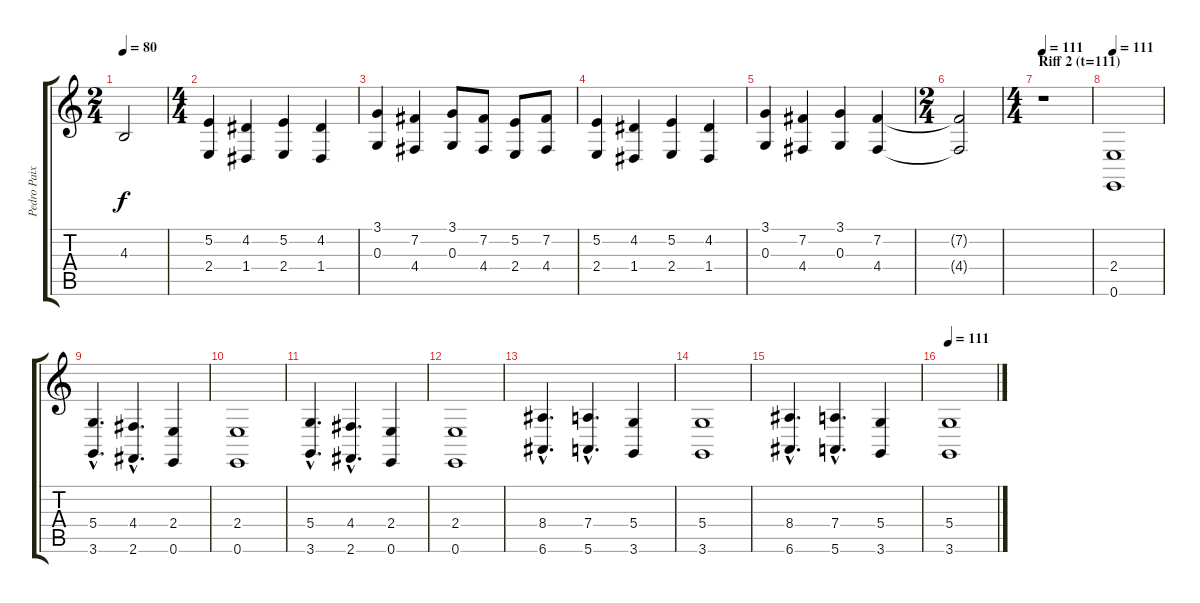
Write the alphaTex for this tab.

\track ("Pedro Paixao - Keyboard (String 1)" "Pedro Paix") {instrument stringensemble1}
\staff {score tabs}
\tuning (E4 B3 G3 D3 A2 E2) {hide}
\ts (2 4)
\tempo 80
\clef g2
\ks c
4.3{t}.2{dy f} |
\ts (4 4)
\section ("" "")
(5.2 2.4).4 (4.2 1.4).4 (5.2 2.4).4 (4.2 1.4).4 |
(3.1 0.3).4 (7.2 4.4).4 (3.1 0.3).8 (7.2 4.4).8 (5.2 2.4).8 (7.2 4.4).8 |
(5.2 2.4).4 (4.2 1.4).4 (5.2 2.4).4 (4.2 1.4).4 |
(3.1 0.3).4 (7.2 4.4).4 (3.1 0.3).4 (7.2 4.4).4 |
\ts (2 4)
(7.2{t} 4.4{t}).2 |
\ts (4 4)
\section ("" "Riff 2 (t=111)")
\tempo 111
r.1 |
\tempo 111
(2.4 0.6).1{volume 12 balance 13 instrument stringensemble1} |
(5.4{hac} 3.6{hac}).4{d} (4.4{hac} 2.6{hac}).4{d} (2.4 0.6).4 |
(2.4 0.6).1 |
(5.4{hac} 3.6{hac}).4{d} (4.4{hac} 2.6{hac}).4{d} (2.4 0.6).4 |
(2.4 0.6).1 |
(8.4{hac} 6.6{hac}).4{d} (7.4{hac} 5.6{hac}).4{d} (5.4 3.6).4 |
(5.4 3.6).1 |
(8.4{hac} 6.6{hac}).4{d} (7.4{hac} 5.6{hac}).4{d} (5.4 3.6).4 |
\section ("" "")
\tempo 111
(5.4 3.6).1{volume 12 balance 13 instrument stringensemble1}
